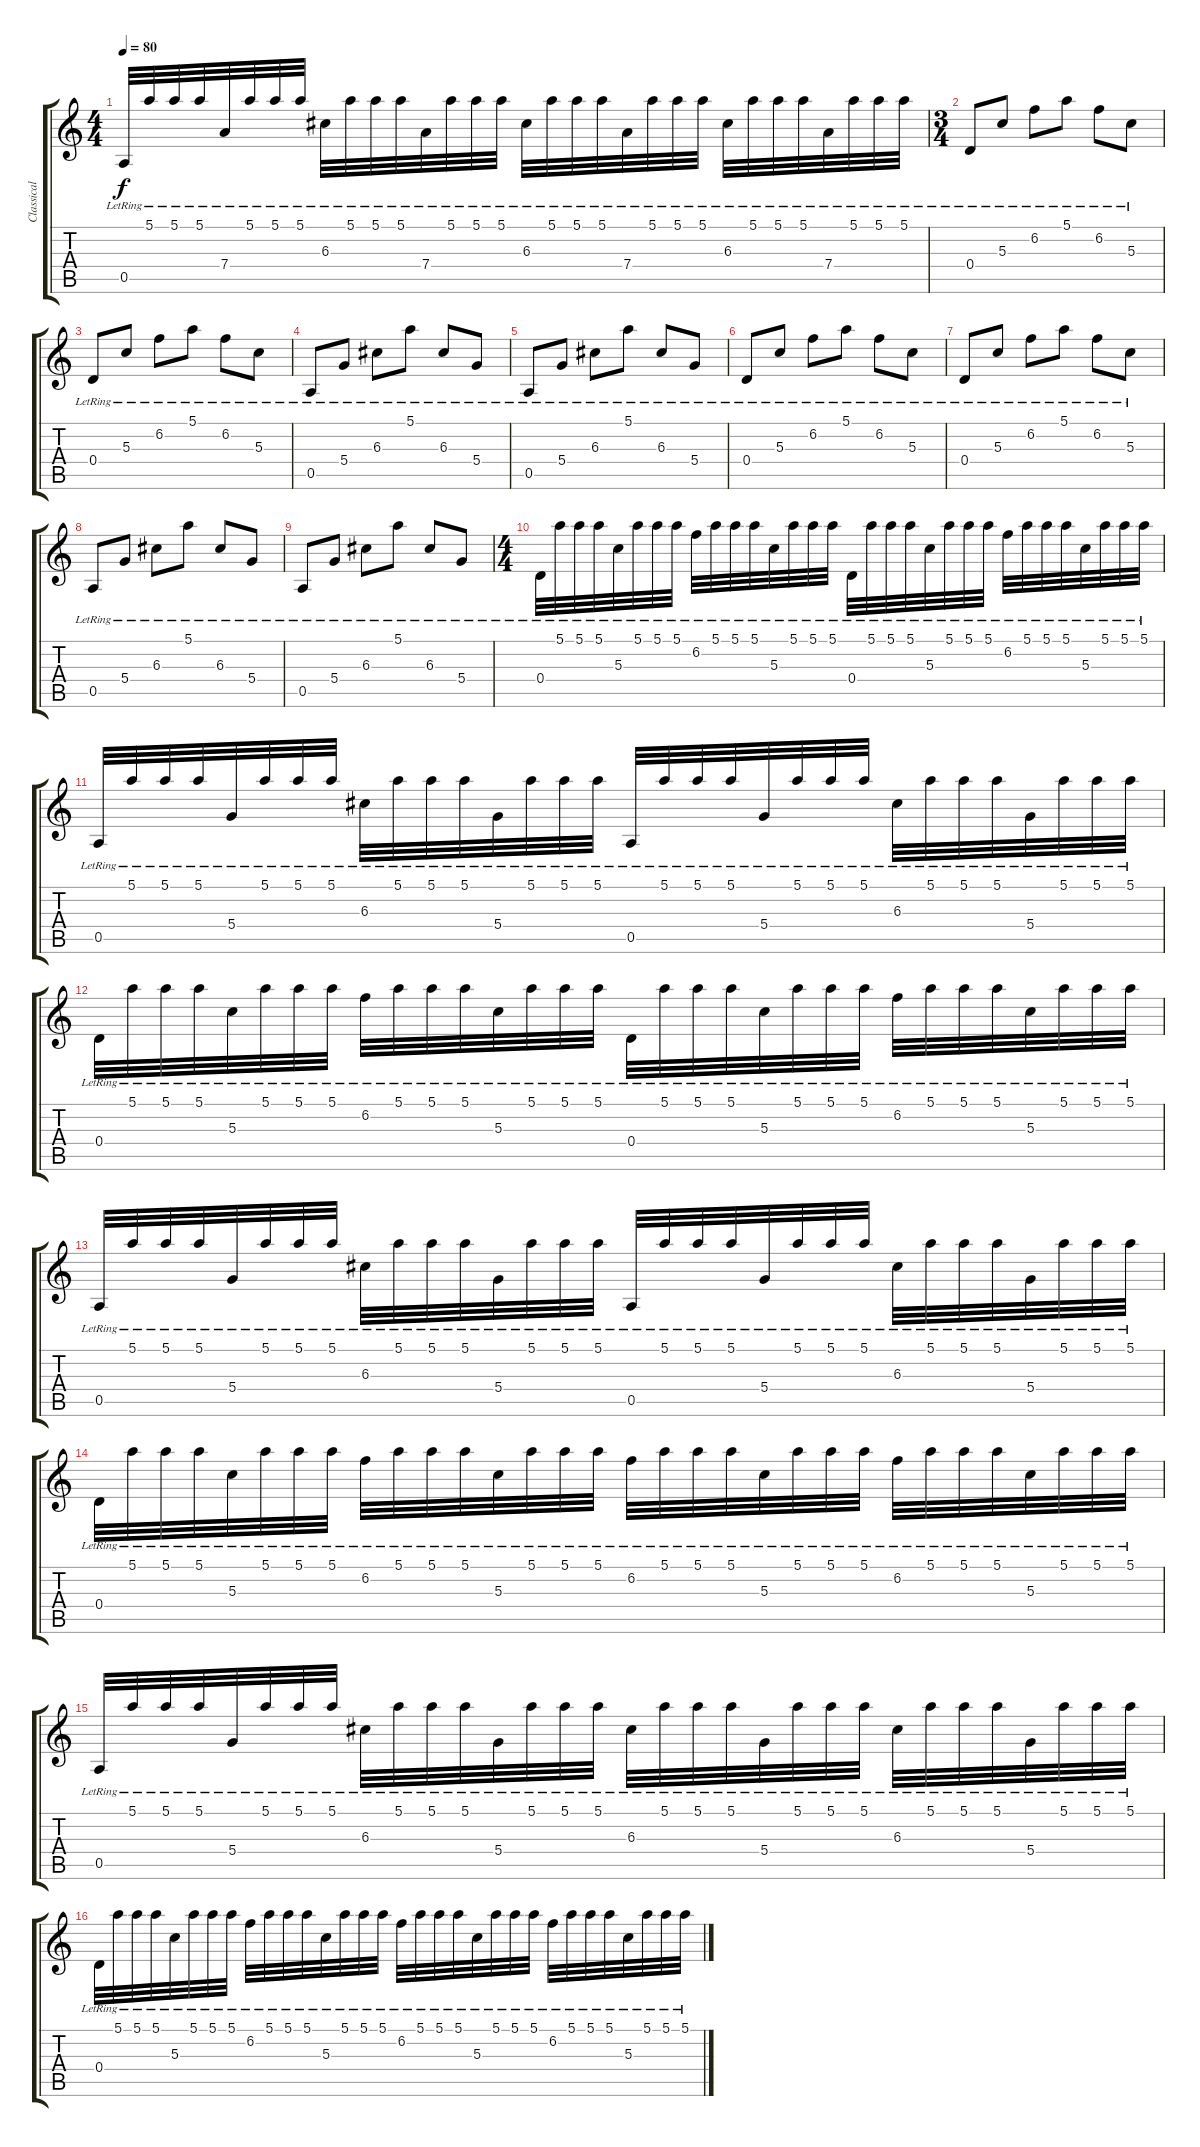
\track ("Classical Guitar" "Classical ") {instrument acousticguitarnylon}
\staff {score tabs}
\tuning (E4 B3 G3 D3 A2 E2) {hide}
\ts (4 4)
\tempo 80
\clef g2
\ks c
0.5{lr}.32{dy f} 5.1{lr}.32 5.1{lr}.32 5.1{lr}.32 7.4{lr}.32 5.1{lr}.32 5.1{lr}.32 5.1{lr}.32 6.3{lr}.32 5.1{lr}.32 5.1{lr}.32 5.1{lr}.32 7.4{lr}.32 5.1{lr}.32 5.1{lr}.32 5.1{lr}.32 6.3{lr}.32 5.1{lr}.32 5.1{lr}.32 5.1{lr}.32 7.4{lr}.32 5.1{lr}.32 5.1{lr}.32 5.1{lr}.32 6.3{lr}.32 5.1{lr}.32 5.1{lr}.32 5.1{lr}.32 7.4{lr}.32 5.1{lr}.32 5.1{lr}.32 5.1{lr}.32 |
\ts (3 4)
0.4{lr}.8 5.3{lr}.8 6.2{lr}.8 5.1{lr}.8 6.2{lr}.8 5.3{lr}.8 |
0.4{lr}.8 5.3{lr}.8 6.2{lr}.8 5.1{lr}.8 6.2{lr}.8 5.3{lr}.8 |
0.5{lr}.8 5.4{lr}.8 6.3{lr}.8 5.1{lr}.8 6.3{lr}.8 5.4{lr}.8 |
0.5{lr}.8 5.4{lr}.8 6.3{lr}.8 5.1{lr}.8 6.3{lr}.8 5.4{lr}.8 |
0.4{lr}.8 5.3{lr}.8 6.2{lr}.8 5.1{lr}.8 6.2{lr}.8 5.3{lr}.8 |
0.4{lr}.8 5.3{lr}.8 6.2{lr}.8 5.1{lr}.8 6.2{lr}.8 5.3{lr}.8 |
0.5{lr}.8 5.4{lr}.8 6.3{lr}.8 5.1{lr}.8 6.3{lr}.8 5.4{lr}.8 |
0.5{lr}.8 5.4{lr}.8 6.3{lr}.8 5.1{lr}.8 6.3{lr}.8 5.4{lr}.8 |
\ts (4 4)
0.4{lr}.32 5.1{lr}.32 5.1{lr}.32 5.1{lr}.32 5.3{lr}.32 5.1{lr}.32 5.1{lr}.32 5.1{lr}.32 6.2{lr}.32 5.1{lr}.32 5.1{lr}.32 5.1{lr}.32 5.3{lr}.32 5.1{lr}.32 5.1{lr}.32 5.1{lr}.32 0.4{lr}.32 5.1{lr}.32 5.1{lr}.32 5.1{lr}.32 5.3{lr}.32 5.1{lr}.32 5.1{lr}.32 5.1{lr}.32 6.2{lr}.32 5.1{lr}.32 5.1{lr}.32 5.1{lr}.32 5.3{lr}.32 5.1{lr}.32 5.1{lr}.32 5.1{lr}.32 |
0.5{lr}.32 5.1{lr}.32 5.1{lr}.32 5.1{lr}.32 5.4{lr}.32 5.1{lr}.32 5.1{lr}.32 5.1{lr}.32 6.3{lr}.32 5.1{lr}.32 5.1{lr}.32 5.1{lr}.32 5.4{lr}.32 5.1{lr}.32 5.1{lr}.32 5.1{lr}.32 0.5{lr}.32 5.1{lr}.32 5.1{lr}.32 5.1{lr}.32 5.4{lr}.32 5.1{lr}.32 5.1{lr}.32 5.1{lr}.32 6.3{lr}.32 5.1{lr}.32 5.1{lr}.32 5.1{lr}.32 5.4{lr}.32 5.1{lr}.32 5.1{lr}.32 5.1{lr}.32 |
0.4{lr}.32 5.1{lr}.32 5.1{lr}.32 5.1{lr}.32 5.3{lr}.32 5.1{lr}.32 5.1{lr}.32 5.1{lr}.32 6.2{lr}.32 5.1{lr}.32 5.1{lr}.32 5.1{lr}.32 5.3{lr}.32 5.1{lr}.32 5.1{lr}.32 5.1{lr}.32 0.4{lr}.32 5.1{lr}.32 5.1{lr}.32 5.1{lr}.32 5.3{lr}.32 5.1{lr}.32 5.1{lr}.32 5.1{lr}.32 6.2{lr}.32 5.1{lr}.32 5.1{lr}.32 5.1{lr}.32 5.3{lr}.32 5.1{lr}.32 5.1{lr}.32 5.1{lr}.32 |
0.5{lr}.32 5.1{lr}.32 5.1{lr}.32 5.1{lr}.32 5.4{lr}.32 5.1{lr}.32 5.1{lr}.32 5.1{lr}.32 6.3{lr}.32 5.1{lr}.32 5.1{lr}.32 5.1{lr}.32 5.4{lr}.32 5.1{lr}.32 5.1{lr}.32 5.1{lr}.32 0.5{lr}.32 5.1{lr}.32 5.1{lr}.32 5.1{lr}.32 5.4{lr}.32 5.1{lr}.32 5.1{lr}.32 5.1{lr}.32 6.3{lr}.32 5.1{lr}.32 5.1{lr}.32 5.1{lr}.32 5.4{lr}.32 5.1{lr}.32 5.1{lr}.32 5.1{lr}.32 |
0.4{lr}.32 5.1{lr}.32 5.1{lr}.32 5.1{lr}.32 5.3{lr}.32 5.1{lr}.32 5.1{lr}.32 5.1{lr}.32 6.2{lr}.32 5.1{lr}.32 5.1{lr}.32 5.1{lr}.32 5.3{lr}.32 5.1{lr}.32 5.1{lr}.32 5.1{lr}.32 6.2{lr}.32 5.1{lr}.32 5.1{lr}.32 5.1{lr}.32 5.3{lr}.32 5.1{lr}.32 5.1{lr}.32 5.1{lr}.32 6.2{lr}.32 5.1{lr}.32 5.1{lr}.32 5.1{lr}.32 5.3{lr}.32 5.1{lr}.32 5.1{lr}.32 5.1{lr}.32 |
0.5{lr}.32 5.1{lr}.32 5.1{lr}.32 5.1{lr}.32 5.4{lr}.32 5.1{lr}.32 5.1{lr}.32 5.1{lr}.32 6.3{lr}.32 5.1{lr}.32 5.1{lr}.32 5.1{lr}.32 5.4{lr}.32 5.1{lr}.32 5.1{lr}.32 5.1{lr}.32 6.3{lr}.32 5.1{lr}.32 5.1{lr}.32 5.1{lr}.32 5.4{lr}.32 5.1{lr}.32 5.1{lr}.32 5.1{lr}.32 6.3{lr}.32 5.1{lr}.32 5.1{lr}.32 5.1{lr}.32 5.4{lr}.32 5.1{lr}.32 5.1{lr}.32 5.1{lr}.32 |
0.4{lr}.32 5.1{lr}.32 5.1{lr}.32 5.1{lr}.32 5.3{lr}.32 5.1{lr}.32 5.1{lr}.32 5.1{lr}.32 6.2{lr}.32 5.1{lr}.32 5.1{lr}.32 5.1{lr}.32 5.3{lr}.32 5.1{lr}.32 5.1{lr}.32 5.1{lr}.32 6.2{lr}.32 5.1{lr}.32 5.1{lr}.32 5.1{lr}.32 5.3{lr}.32 5.1{lr}.32 5.1{lr}.32 5.1{lr}.32 6.2{lr}.32 5.1{lr}.32 5.1{lr}.32 5.1{lr}.32 5.3{lr}.32 5.1{lr}.32 5.1{lr}.32 5.1{lr}.32
